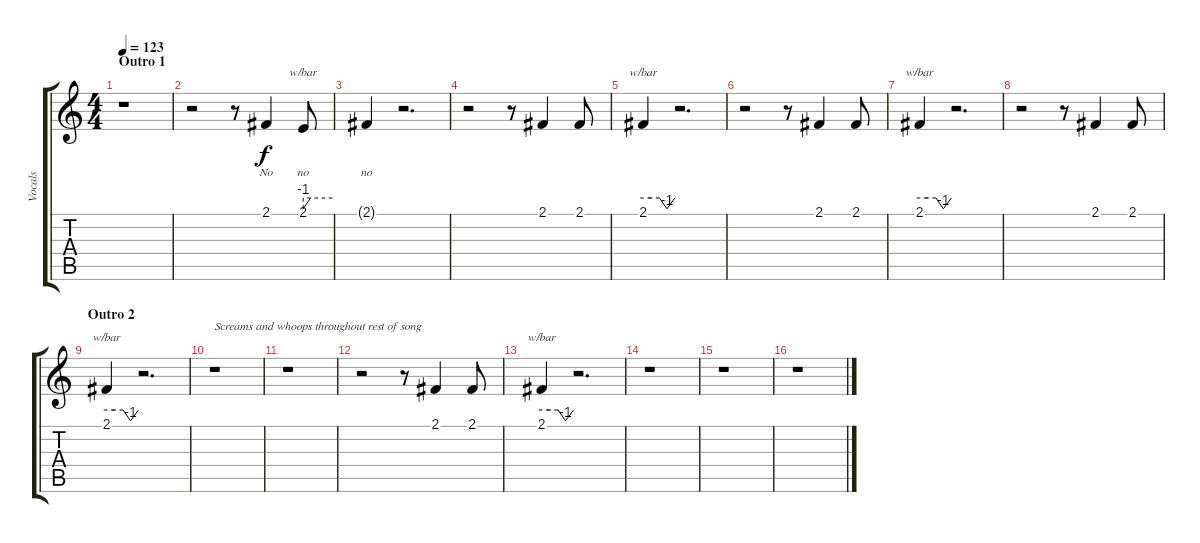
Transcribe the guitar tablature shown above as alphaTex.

\track ("Vocals" "Vocals") {instrument tenorsax}
\staff {score tabs}
\tuning (E4 B3 G3 D3 A2 E2) {hide}
\ts (4 4)
\section ("" "Outro 1")
\tempo 123
\clef g2
\ks c
r.1{dy f} |
r.2 r.8 2.1.4{lyrics (0 "No") lyrics (1 "") lyrics (2 "") lyrics (3 "") lyrics (4 "")} 2.1.8{tbe (custom default 0 -4 15 0 60 0) lyrics (0 "no") lyrics (1 "") lyrics (2 "") lyrics (3 "") lyrics (4 "")} |
2.1{t}.4{lyrics (0 "no") lyrics (1 "") lyrics (2 "") lyrics (3 "") lyrics (4 "")} r.2{d} |
r.2 r.8 2.1.4 2.1.8 |
2.1.4{tbe (custom default 0 0 15 0 31 0 45 -4 60 0)} r.2{d} |
r.2 r.8 2.1.4 2.1.8 |
2.1.4{tbe (custom default 0 0 15 0 31 0 45 -4 60 0)} r.2{d} |
r.2 r.8 2.1.4 2.1.8 |
\section ("" "Outro 2")
2.1.4{tbe (custom default 0 0 15 0 31 0 45 -4 60 0)} r.2{d} |
r.1{txt "Screams and whoops throughout rest of song"} |
r.1 |
r.2 r.8 2.1.4 2.1.8 |
2.1.4{tbe (custom default 0 0 15 0 31 0 45 -4 60 0)} r.2{d} |
r.1 |
r.1 |
r.1
